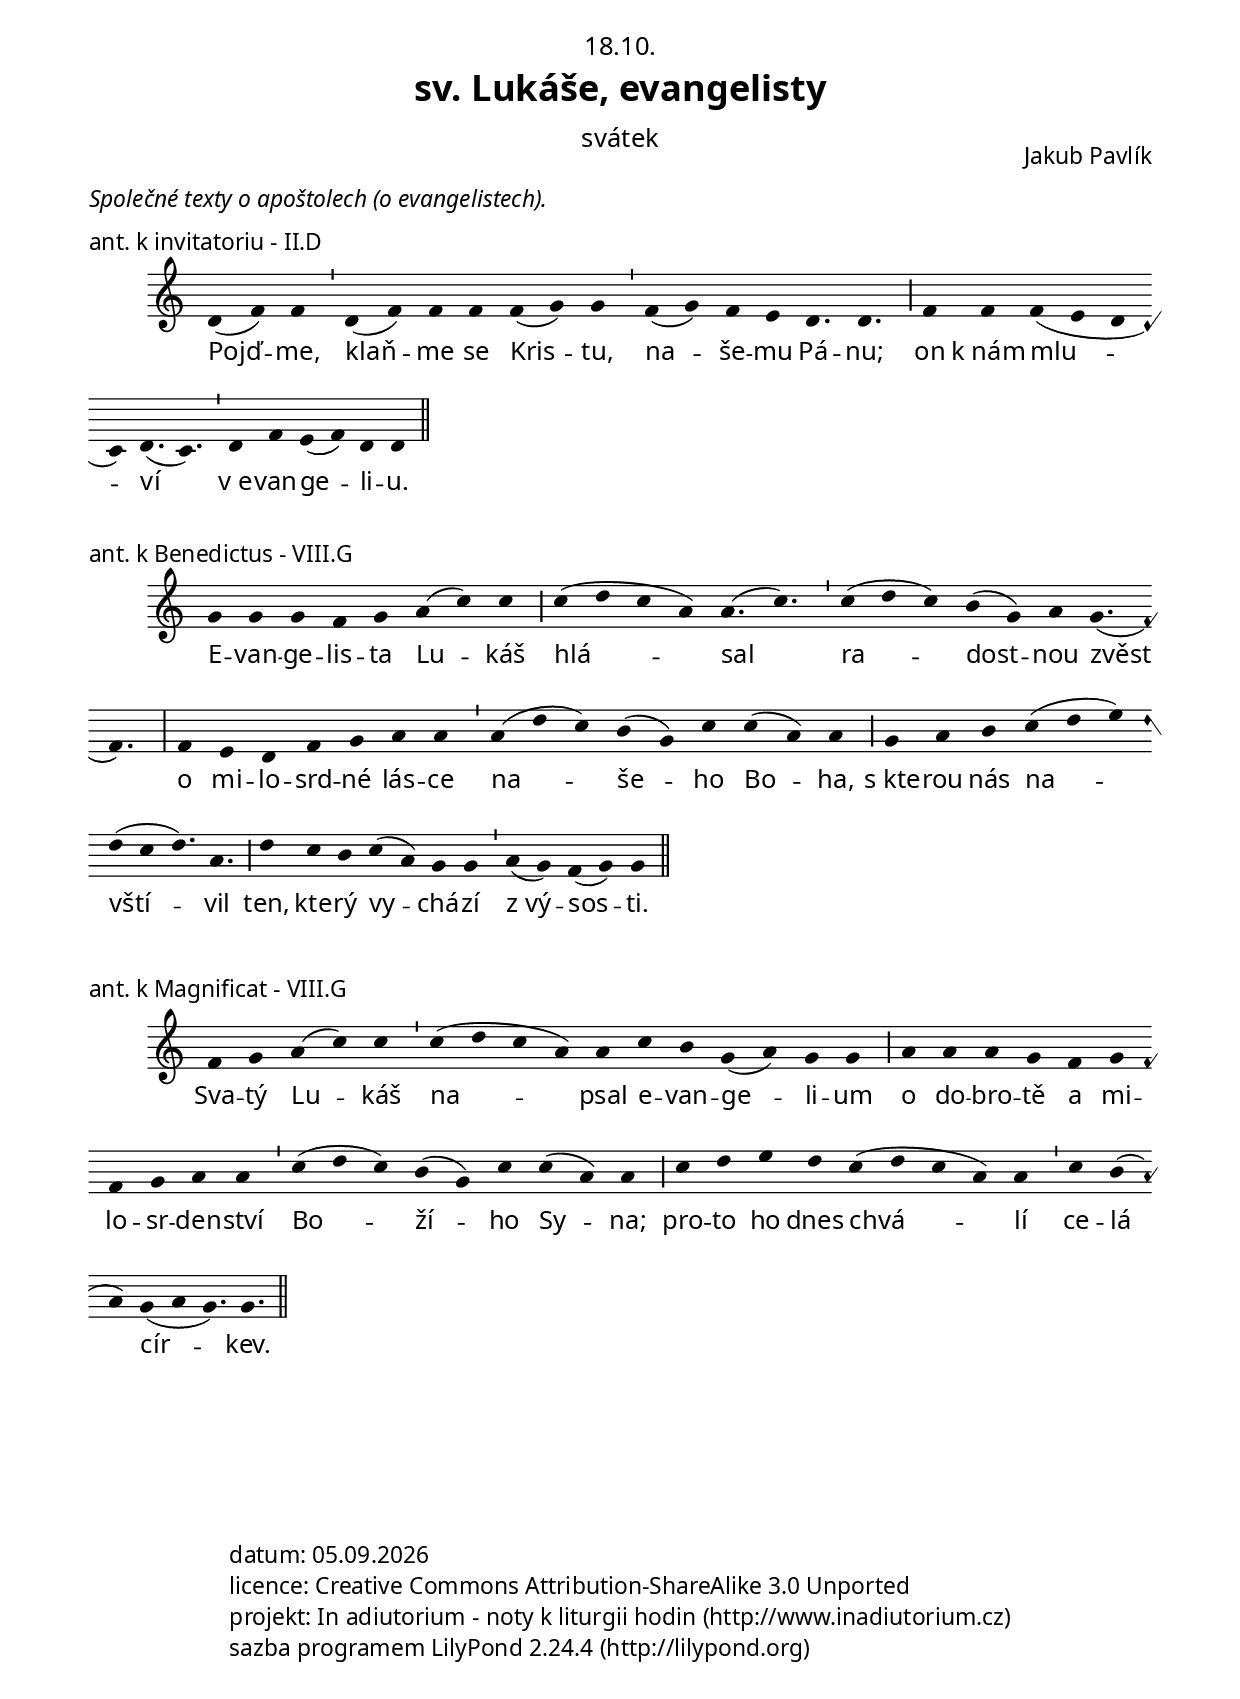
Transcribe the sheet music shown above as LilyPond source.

\version "2.15.37"

\include "../spolecne.ly"

\header {
  title = \markup\titleSvatek
            "sv. Lukáše, evangelisty"
            "svátek"
            18.10.
  composer = "Jakub Pavlík"
}

% tak diurnál 1994; diurnál 2007 odkazuje na commune apoštolů a texty společné evangelistům přetiskuje
\markup\communia #'(#:evangelista)

\score {
  \relative c' {
    \choralniRezim
    d4( f) f \barMin
    d( f) f f f( g) g \barMin f( g) f e d4. d \barMaior
    f4 f f( e d c) d4.( c) \barMin d4 f e( f) d d \barFinalis
  }
  \addlyrics {
    Pojď -- me, klaň -- me se Kris -- tu, na -- še -- mu Pá -- nu;
    on k_nám mlu -- ví v_e -- van -- ge -- li -- u.
  }
  \header {
    quid = "ant. k invitatoriu"
    modus = "II"
    differentia = "D"
    psalmus = ""
    id = "invit"
    fons = "evangelista Marek, 25.4."
    fial = "sanktoral/0425marek.ly#invit?-aleluja"
    piece = \markup {\sestavTitulekBezZalmu}
  }
}

\score {
  \relative c'' {
    \choralniRezim
    g4 g g f g a( c) c \barMaior
    c( d c a) a4.( c) \barMin c4( d c) b( g) a g4.( f) \barMax
    f4 e d f g a a \barMin a( d c) b( g) c c( a) a \barMaior
    g a b c( d e) d( c d4.) a \barMaior
    d4 c b c( a) g g \barMin  a4( g) f( g) g \barFinalis
  }
  \addlyrics {
    E -- van -- ge -- lis -- ta Lu -- káš
    hlá -- sal ra -- dost -- nou zvěst
    o mi -- lo -- srd -- né lás -- ce na -- še -- ho Bo -- ha,
    s_kte -- rou nás na -- vští -- vil
    ten, kte -- rý vy -- chá -- zí z_vý -- sos -- ti.
  }
  \header {
    quid = "ant. k Benedictus"
    modus = "VIII" % std. rozsah modu VIII opousti az v zaveru
    differentia = "G"
    psalmus = ""
    placet = "3 _hlásal_ je divoké, zvlášť to druhé melisma; _radostnou zvěst_ zvláštní"
    id = "aben"
    piece = \markup {\sestavTitulekBezZalmu}
  }
}

\score {
  \relative c' {
    \choralniRezim
    f4 g a( c) c \barMin
    c( d c a) a c b g( a) g g \barMaior
    a a a g f g f g a a \barMin
    c( d c) b( g) c c( a) a \barMaior
    c d e d c( d c a) a \barMin
    c b( a) g( a g4.) g \barFinalis
  }
  \addlyrics {
    Sva -- tý Lu -- káš
    na -- psal e -- van -- ge -- li -- um
    o do -- bro -- tě a mi -- lo -- sr -- den -- ství
    Bo -- ží -- ho Sy -- na;
    pro -- to ho dnes chvá -- lí
    ce -- lá cír -- kev.
  }
  \header {
    quid = "ant. k Magnificat"
    modus = "VIII"
    differentia = "G"
    psalmus = ""
    placet = "2 _o dobrotě a milosrdenství_ je nepříliš zpěvné; _napsal_ spíš už neústrojně přetížené"
    id = "amag"
    piece = \markup {\sestavTitulekBezZalmu}
  }
}